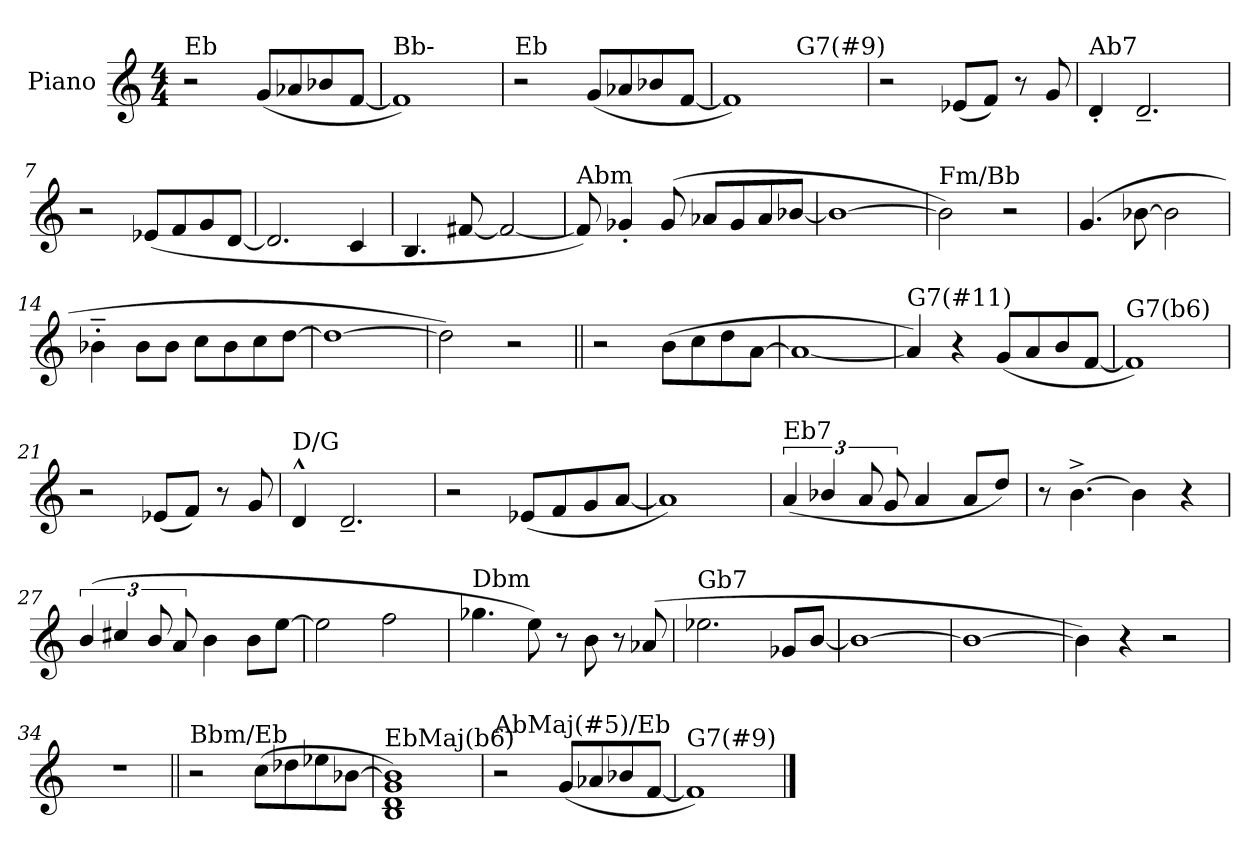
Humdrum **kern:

**kern
*part1
*staff1
*I"Piano
*I'Pno
*clefG2
*k[]
*C:
*M4/4
=1
!LO:TX:a:t=Eb
2r
(8g/L
8a-X/
8b-X\
[8f/J
=2
!LO:TX:a:t=Bb-
1f])
=3
!LO:TX:a:t=Eb
2r
(8g/L
8a-X/
8b-X\
[8f/J
=4
*^
1f])	2ryy
!	!LO:TX:a:t=G7(#9)
.	2ryy
*v	*v
!!LO:LB:g=z
=5
2r
(8e-X/L
8f/J)
8r
8g/
=6
!LO:TX:a:t=Ab7
4d'/
2.d~/
=7
2r
(8e-X/L
8f/
8g/
[8d/J
=8
2.d/]
4c/
!!LO:LB:g=z
=9
4.B/
[8f#X/
2f#/_
=10
!LO:TX:a:t=Abm
8f#/])
4g-X'/
(8g-/
8a-X/L
8g-/
8a-/
[8b-X\J
=11
1b-_
=12
!LO:TX:a:t=Fm/Bb
2b-\])
2r
!!LO:LB:g=z
=13
(4.g/
[8b-X\
2b-\]
=14
4b-X'~\
8b-\L
8b-\J
8cc\L
8b-\
8cc\
[8dd\J
=15
1dd_
=16
2dd\])
2r
!!LO:LB:g=z
=17||
2r
(8b\L
8cc\
8dd\
[8a/J
=18
1a_
=19
!LO:TX:a:t=G7(#11)
4a/])
4r
(8g/L
8a/
8b\
[8f/J
=20
!LO:TX:a:t=G7(b6)
1f])
!!LO:LB:g=z
=21
2r
(8e-X/L
8f/J)
8r
8g/
=22
!LO:TX:a:t=D/G
4d^^/
2.d~/
=23
2r
(8e-X/L
8f/
8g/
[8a/J
=24
1a])
!!LO:LB:g=z
=25
!LO:TX:a:t=Eb7
(6a/
6b-X/
12a/
12g/
4a/
8a/L
8dd\J)
=26
8r
[4.b^\
4b\]
4r
=27
(6b/
6cc#X/
12b/
12a/
4b\
8b\L
[8ee\J
=28
2ee\]
2ff\
!!LO:LB:g=z
=29
!LO:TX:a:t=Dbm
4.gg-X\
8ee\)
8r
8b\
8r
(8a-X/
=30
!LO:TX:a:t=Gb7
2.ee-X\
8g-X/L
[8b\J
=31
1b_
=32
1b_
=33
4b\])
4r
2r
=34
1r
!!LO:LB:g=z
=35||
!LO:TX:a:t=Bbm/Eb
2r
(8cc\L
8dd-X\
8ee-X\
[8b-X\J
=36
!LO:TX:a:t=EbMaj(b6)
1B 1d 1g 1b-])
=37
!LO:TX:a:t=AbMaj(#5)/Eb
2r
(8g/L
8a-X/
8b-X\
[8f/J
=38
!LO:TX:a:t=G7(#9)
1f])
==
*-
